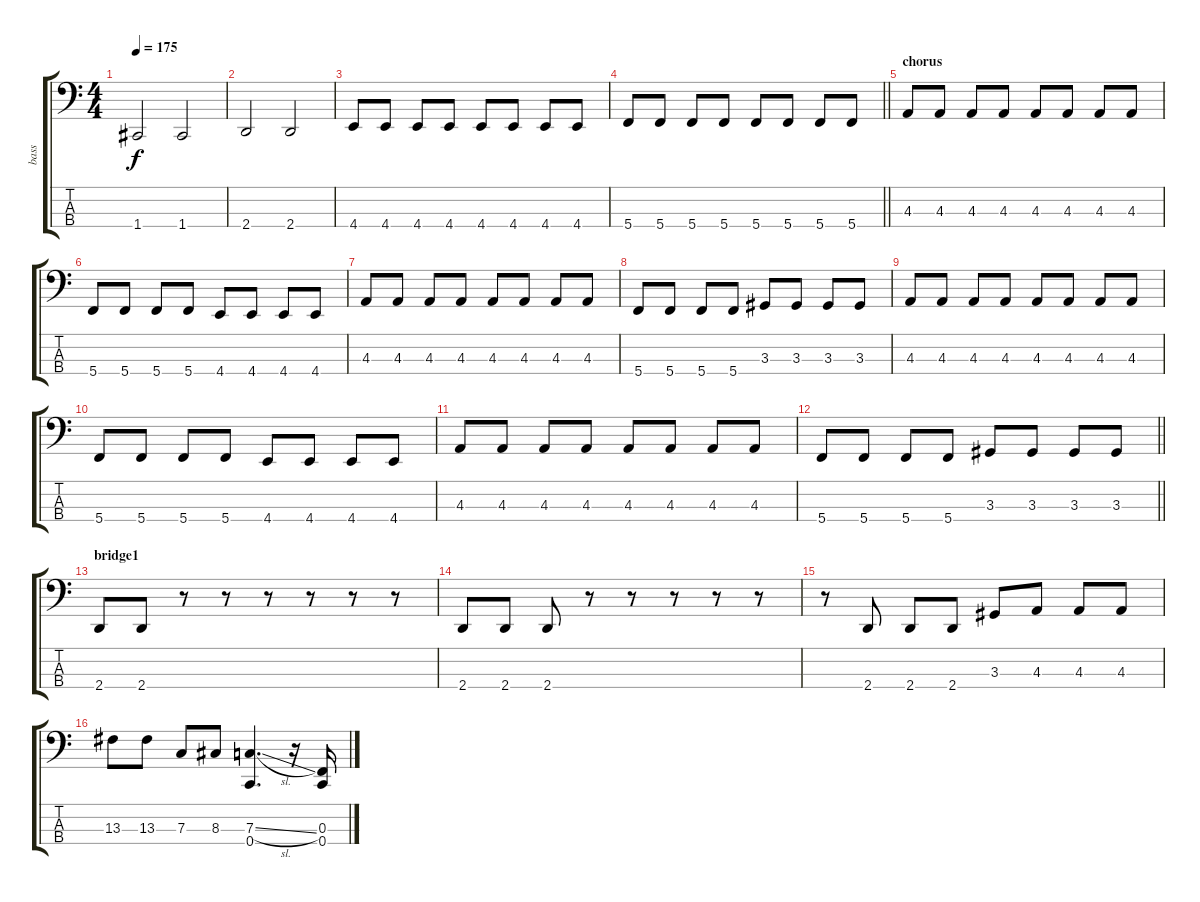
\track ("bass" "bass") {instrument electricbassfinger}
\staff {score tabs}
\tuning (Eb2 Bb1 F1 C1) {hide}
\ts (4 4)
\tempo 175
\clef f4
\ks c
1.4.2{dy f} 1.4.2 |
2.4.2 2.4.2 |
4.4.8 4.4.8 4.4.8 4.4.8 4.4.8 4.4.8 4.4.8 4.4.8 |
\barLineRight lightlight
5.4.8 5.4.8 5.4.8 5.4.8 5.4.8 5.4.8 5.4.8 5.4.8 |
\section ("" "chorus")
4.3.8 4.3.8 4.3.8 4.3.8 4.3.8 4.3.8 4.3.8 4.3.8 |
5.4.8 5.4.8 5.4.8 5.4.8 4.4.8 4.4.8 4.4.8 4.4.8 |
4.3.8 4.3.8 4.3.8 4.3.8 4.3.8 4.3.8 4.3.8 4.3.8 |
5.4.8 5.4.8 5.4.8 5.4.8 3.3.8 3.3.8 3.3.8 3.3.8 |
4.3.8 4.3.8 4.3.8 4.3.8 4.3.8 4.3.8 4.3.8 4.3.8 |
5.4.8 5.4.8 5.4.8 5.4.8 4.4.8 4.4.8 4.4.8 4.4.8 |
4.3.8 4.3.8 4.3.8 4.3.8 4.3.8 4.3.8 4.3.8 4.3.8 |
\barLineRight lightlight
5.4.8 5.4.8 5.4.8 5.4.8 3.3.8 3.3.8 3.3.8 3.3.8 |
\section ("" "bridge1")
2.4.8 2.4.8 r.8 r.8 r.8 r.8 r.8 r.8 |
2.4.8 2.4.8 2.4.8 r.8 r.8 r.8 r.8 r.8 |
r.8 2.4.8 2.4.8 2.4.8 3.3.8 4.3.8 4.3.8 4.3.8 |
13.3.8 13.3.8 7.3.8 8.3.8 (7.3{sl} 0.4).4{d} r.16 (0.3 0.4).16
